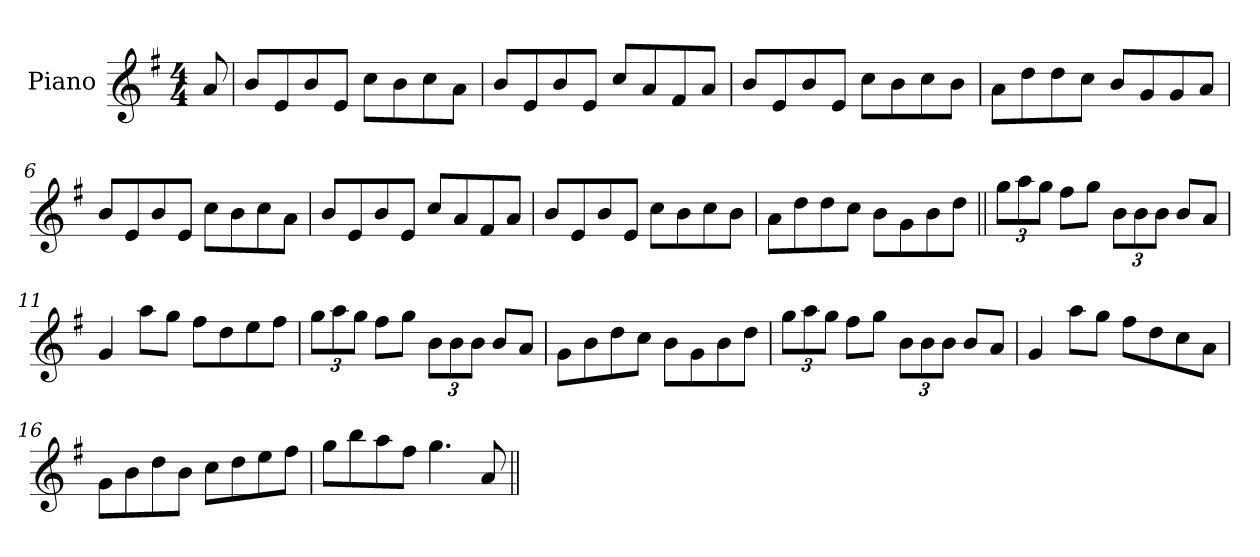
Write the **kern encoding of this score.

**kern
*part1
*staff1
*I"Piano
*I'Pno
*clefG2
*k[f#]
*e:
*M4/4
=1
8a/
=2
8b/L
8e/
8b/
8e/J
8cc\L
8b\
8cc\
8a\J
=3
8b/L
8e/
8b/
8e/J
8cc/L
8a/
8f#/
8a/J
=4
8b/L
8e/
8b/
8e/J
8cc\L
8b\
8cc\
8b\J
=5
8a\L
8dd\
8dd\
8cc\J
8b/L
8g/
8g/
8a/J
=6
8b/L
8e/
8b/
8e/J
8cc\L
8b\
8cc\
8a\J
=7
8b/L
8e/
8b/
8e/J
8cc/L
8a/
8f#/
8a/J
=8
8b/L
8e/
8b/
8e/J
8cc\L
8b\
8cc\
8b\J
=9
8a\L
8dd\
8dd\
8cc\J
8b\L
8g\
8b\
8dd\J
=10||
12gg\L
12aa\
12gg\J
8ff#\L
8gg\J
12b\L
12b\
12b\J
8b/L
8a/J
=11
4g/
8aa\L
8gg\J
8ff#\L
8dd\
8ee\
8ff#\J
=12
12gg\L
12aa\
12gg\J
8ff#\L
8gg\J
12b\L
12b\
12b\J
8b/L
8a/J
=13
8g\L
8b\
8dd\
8cc\J
8b\L
8g\
8b\
8dd\J
=14
12gg\L
12aa\
12gg\J
8ff#\L
8gg\J
12b\L
12b\
12b\J
8b/L
8a/J
=15
4g/
8aa\L
8gg\J
8ff#\L
8dd\
8cc\
8a\J
=16
8g\L
8b\
8dd\
8b\J
8cc\L
8dd\
8ee\
8ff#\J
=17
8gg\L
8bb\
8aa\
8ff#\J
4.gg\
8a/
=||
*-
